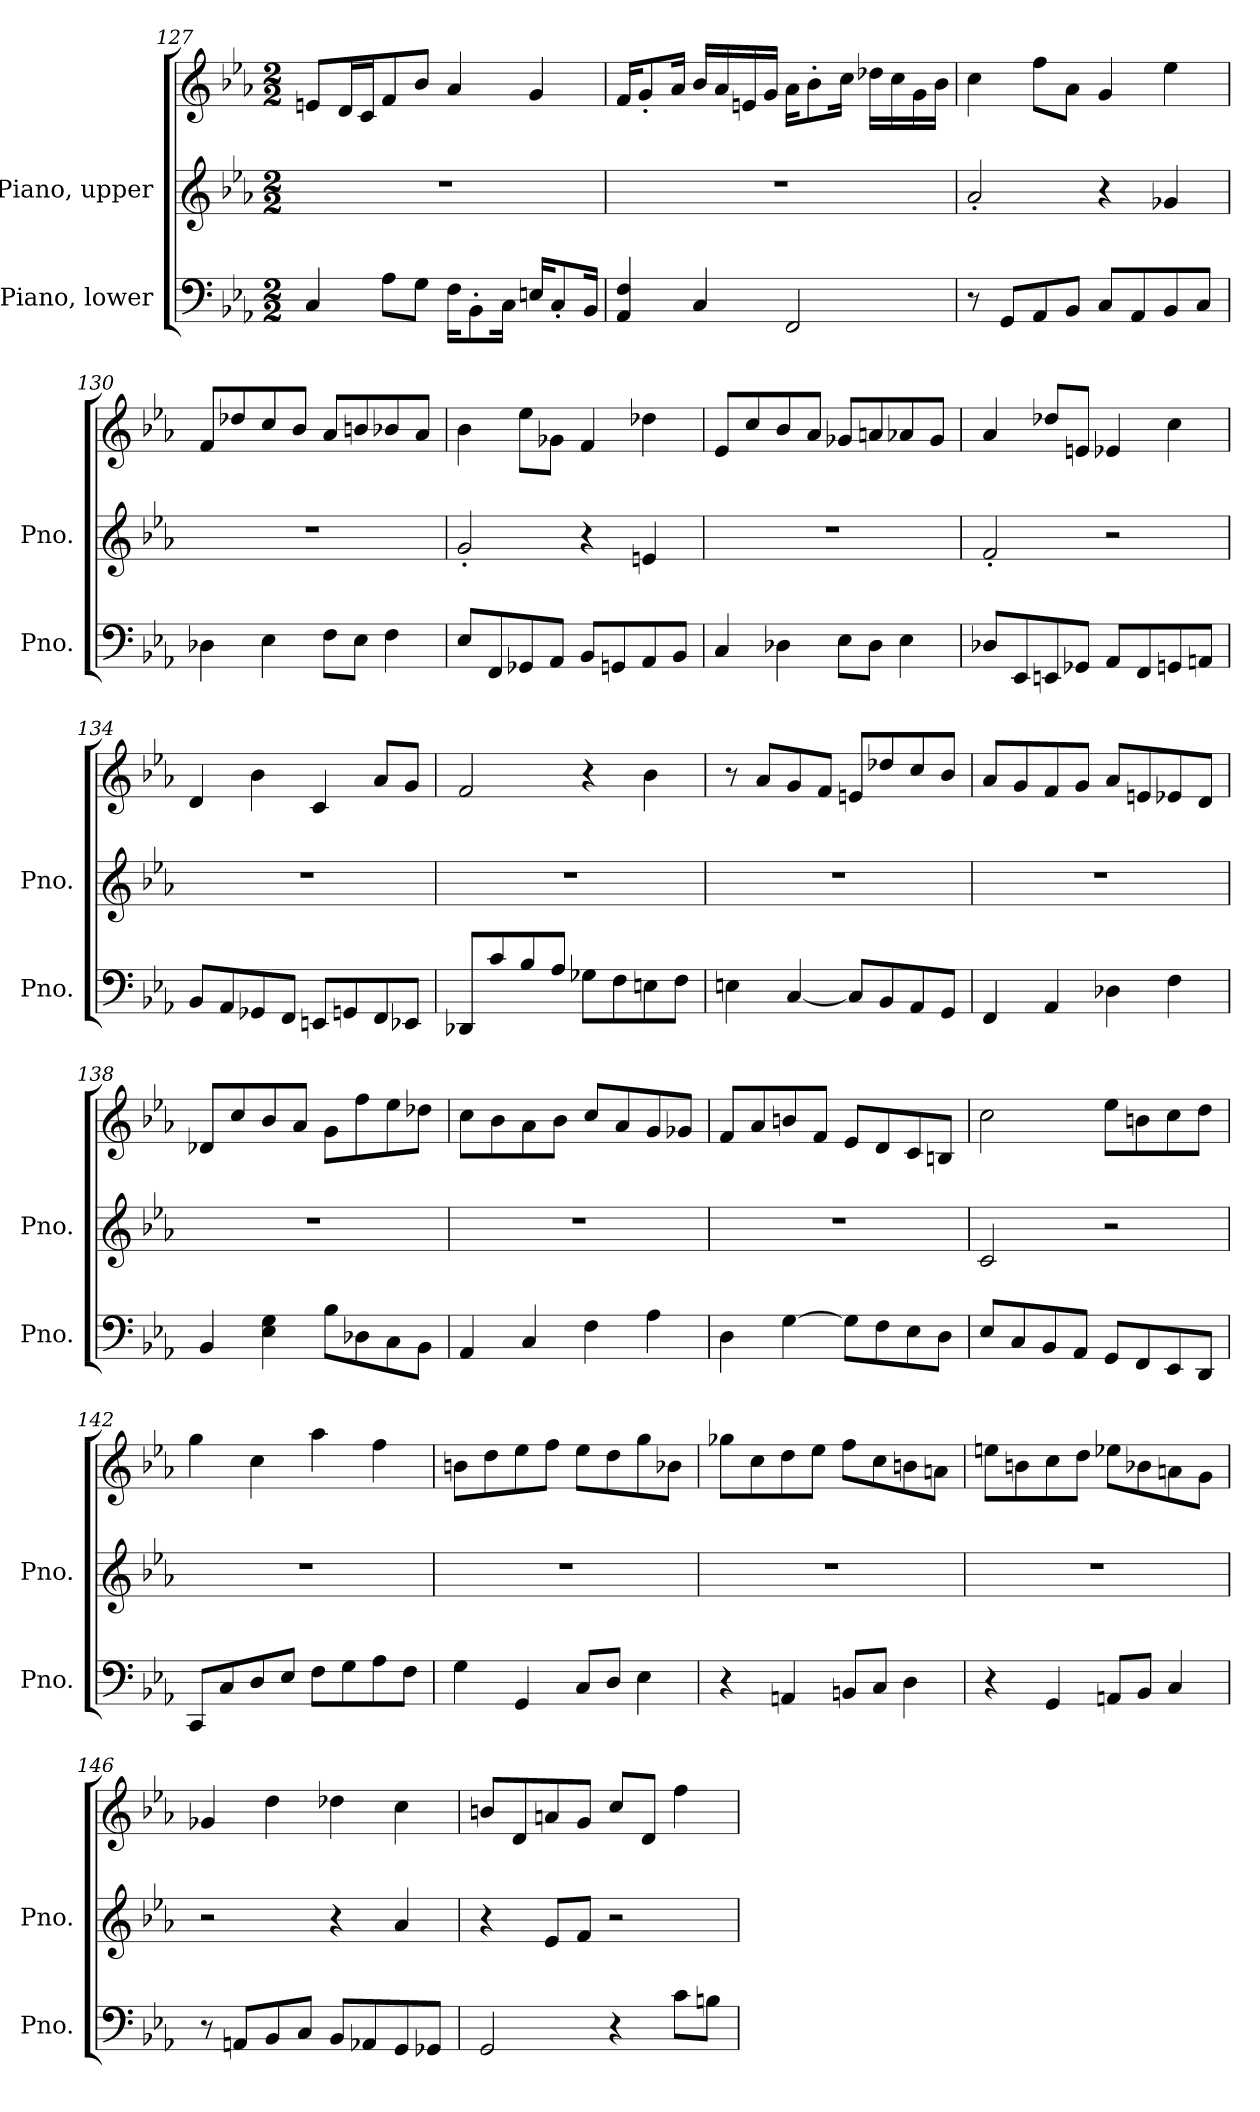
**kern	**kern	**kern
*part2	*part1	*part1
*staff3	*staff2	*staff1
*I"Piano, lower	*I"Piano, upper	*
*I'Pno.	*I'Pno.	*
*clefF4	*clefG2	*clefG2
*k[b-e-a-]	*k[b-e-a-]	*k[b-e-a-]
*M2/2	*M2/2	*M2/2
=127	=127	=127
4C/	1r	8en/L
.	.	16d/L
.	.	16c/J
8A-\L	.	8f/
8G\J	.	8b-/J
16F\KL	.	4a-/
8BB-'\	.	.
16C\Jk	.	.
16En/KL	.	4g/
8C'/	.	.
16BB-/Jk	.	.
!!LO:LB:g=z
=128	=128	=128
4AA-/ 4F/	1r	16f/KL
.	.	8g'/
.	.	16a-/Jk
4C/	.	16b-/LL
.	.	16a-/
.	.	16en/
.	.	16g/JJ
2FF/	.	16a-\KL
.	.	8b-'\
.	.	16cc\Jk
.	.	16dd-X\LL
.	.	16cc\
.	.	16g\
.	.	16b-\JJ
=129	=129	=129
8r	2a-'/	4cc\
8GG/L	.	.
8AA-/	.	8ff\L
8BB-/J	.	8a-\J
8C/L	4r	4g/
8AA-/	.	.
8BB-/	4g-X/	4ee-\
8C/J	.	.
=130	=130	=130
4D-X\	1r	8f/L
.	.	8dd-X/
4E-\	.	8cc/
.	.	8b-/J
8F\L	.	8a-/L
8E-\J	.	8bn/
4F\	.	8b-X/
.	.	8a-/J
!!LO:LB:g=z
=131	=131	=131
8E-/L	2g'/	4b-\
8FF/	.	.
8GG-X/	.	8ee-\L
8AA-/J	.	8g-X\J
8BB-/L	4r	4f/
8GGn/	.	.
8AA-/	4en/	4dd-X\
8BB-/J	.	.
=132	=132	=132
4C/	1r	8e-/L
.	.	8cc/
4D-X\	.	8b-/
.	.	8a-/J
8E-\L	.	8g-X/L
8D-\J	.	8an/
4E-\	.	8a-X/
.	.	8g-/J
=133	=133	=133
8D-X/L	2f'/	4a-/
8EE-/	.	.
8EEn/	.	8dd-X/L
8GG-X/J	.	8en/J
8AA-/L	2r	4e-X/
8FF/	.	.
8GGn/	.	4cc\
8AAn/J	.	.
!!LO:PB:g=z
=134	=134	=134
8BB-/L	1r	4d/
8AA-/	.	.
8GG-X/	.	4b-\
8FF/J	.	.
8EEn/L	.	4c/
8GGn/	.	.
8FF/	.	8a-/L
8EE-X/J	.	8g/J
=135	=135	=135
8DD-X/L	1r	2f/
8c/	.	.
8B-/	.	.
8A-/J	.	.
8G-X\L	.	4r
8F\	.	.
8En\	.	4b-\
8F\J	.	.
=136	=136	=136
4En\	1r	8r
.	.	8a-/L
[4C/	.	8g/
.	.	8f/J
8C/L]	.	8en/L
8BB-/	.	8dd-X/
8AA-/	.	8cc/
8GG/J	.	8b-/J
=137	=137	=137
4FF/	1r	8a-/L
.	.	8g/
4AA-/	.	8f/
.	.	8g/J
4D-X\	.	8a-/L
.	.	8en/
4F\	.	8e-X/
.	.	8d/J
!!LO:LB:g=z
=138	=138	=138
4BB-/	1r	8d-X/L
.	.	8cc/
4E-\ 4G\	.	8b-/
.	.	8a-/J
8B-\L	.	8g\L
8D-X\	.	8ff\
8C\	.	8ee-\
8BB-\J	.	8dd-X\J
=139	=139	=139
4AA-/	1r	8cc\L
.	.	8b-\
4C/	.	8a-\
.	.	8b-\J
4F\	.	8cc/L
.	.	8a-/
4A-\	.	8g/
.	.	8g-X/J
=140	=140	=140
4D\	1r	8f/L
.	.	8a-/
[4G\	.	8bn/
.	.	8f/J
8G\L]	.	8e-/L
8F\	.	8d/
8E-\	.	8c/
8D\J	.	8Bn/J
=141	=141	=141
8E-/L	2c/	2cc\
8C/	.	.
8BB-/	.	.
8AA-/J	.	.
8GG/L	2r	8ee-\L
8FF/	.	8bn\
8EE-/	.	8cc\
8DD/J	.	8dd\J
!!LO:LB:g=z
=142	=142	=142
8CC/L	1r	4gg\
8C/	.	.
8D/	.	4cc\
8E-/J	.	.
8F\L	.	4aa-\
8G\	.	.
8A-\	.	4ff\
8F\J	.	.
=143	=143	=143
4G\	1r	8bn\L
.	.	8dd\
4GG/	.	8ee-\
.	.	8ff\J
8C/L	.	8ee-\L
8D/J	.	8dd\
4E-\	.	8gg\
.	.	8b-X\J
=144	=144	=144
4r	1r	8gg-X\L
.	.	8cc\
4AAn/	.	8dd\
.	.	8ee-\J
8BBn/L	.	8ff\L
8C/J	.	8cc\
4D\	.	8bn\
.	.	8an\J
=145	=145	=145
4r	1r	8een\L
.	.	8bn\
4GG/	.	8cc\
.	.	8dd\J
8AAn/L	.	8ee-X\L
8BB-/J	.	8b-X\
4C/	.	8an\
.	.	8g\J
!!LO:LB:g=z
=146	=146	=146
8r	2r	4g-X/
8AAn/L	.	.
8BB-/	.	4dd\
8C/J	.	.
8BB-/L	4r	4dd-X\
8AA-X/	.	.
8GG/	4a-/	4cc\
8GG-X/J	.	.
=147	=147	=147
2GG/	4r	8bn/L
.	.	8d/
.	8e-/L	8an/
.	8f/J	8g/J
4r	2r	8cc/L
.	.	8d/J
8c\L	.	4ff\
8Bn\J	.	.
=	=	=
*-	*-	*-
